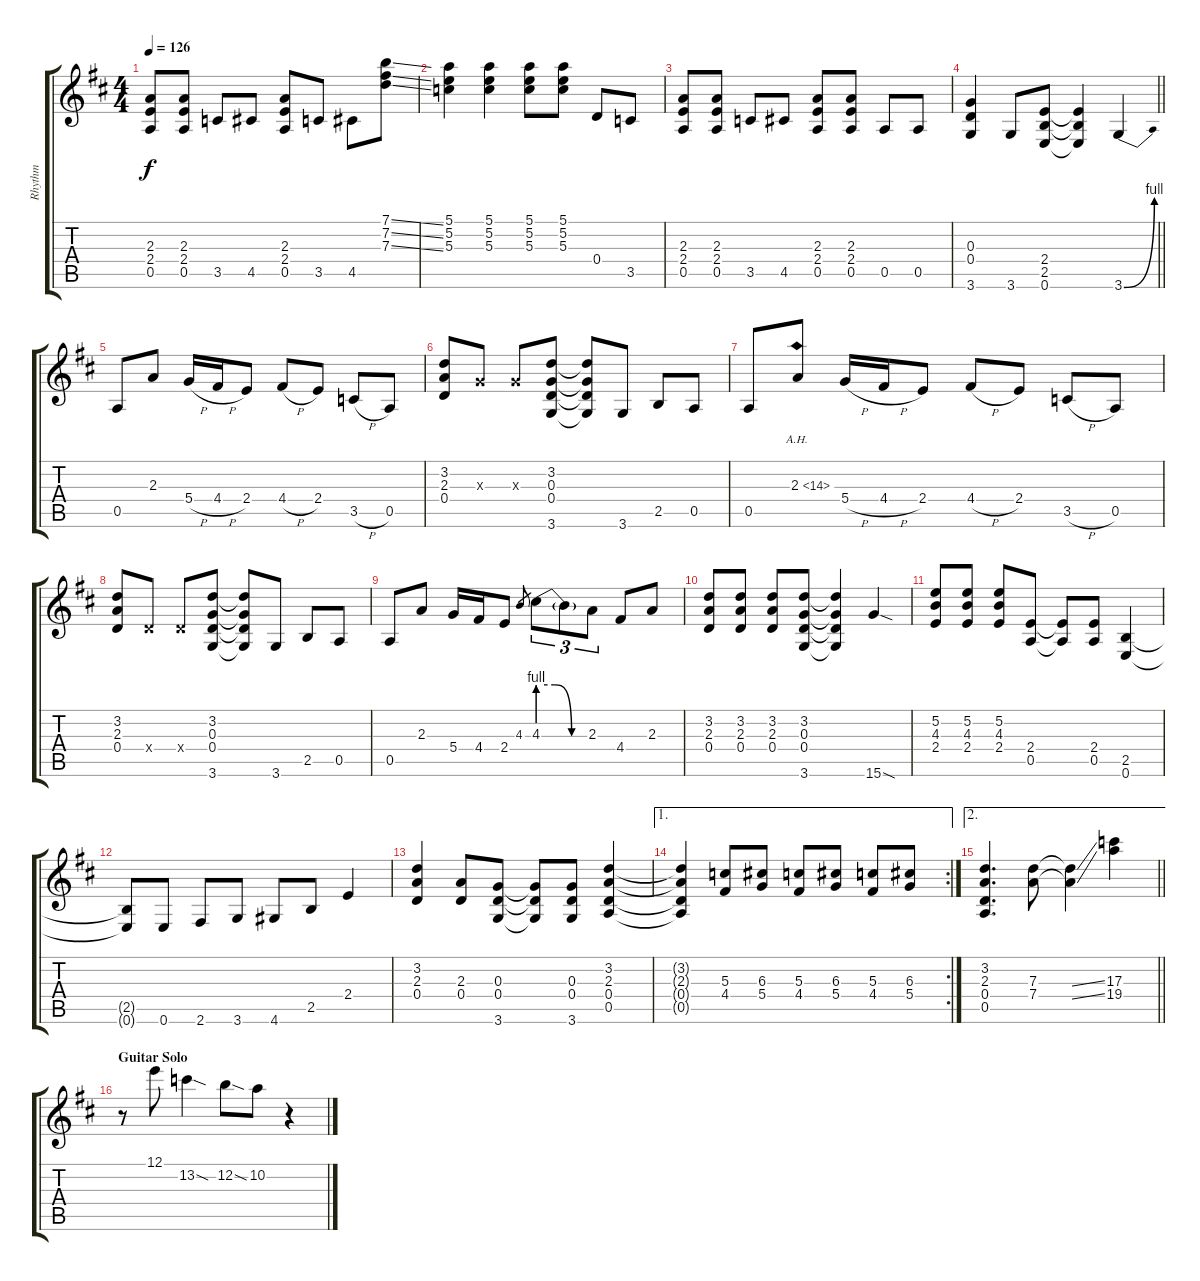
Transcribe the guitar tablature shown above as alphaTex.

\track ("Rhythm" "Rhythm") {instrument distortionguitar}
\staff {score tabs}
\tuning (E4 B3 G3 D3 A2 E2) {hide}
\ts (4 4)
\tempo 126
\clef g2
\ks d
(2.3{t} 2.4{t} 0.5{t}).8{dy f} (2.3 2.4 0.5).8 3.5.8 4.5.8 (2.3 2.4 0.5).8 3.5.8 4.5.8 (7.1{ss} 7.2{ss} 7.3{ss}).8 |
(5.1 5.2 5.3).4 (5.1 5.2 5.3).4 (5.1 5.2 5.3).8 (5.1 5.2 5.3).8 0.4.8 3.5.8 |
(2.3 2.4 0.5).8 (2.3 2.4 0.5).8 3.5.8 4.5.8 (2.3 2.4 0.5).8 (2.3 2.4 0.5).8 0.5.8 0.5.8 |
\barLineRight lightlight
(0.3 0.4 3.6).4 3.6.8 (2.4 2.5 0.6).8 (2.4{t} 2.5{t} 0.6{t}).4 3.6{be (bend 0 0 60 4)}.4 |
0.5.8 2.3.8 5.4{h}.16 4.4{h}.16 2.4.8 4.4{h}.8 2.4.8 3.5{h}.8 0.5.8 |
(3.2 2.3 0.4).8 0.3{x}.8 0.3{x}.8 (3.2 0.3 0.4 3.6).8 (3.2{t} 0.3{t} 0.4{t} 3.6{t}).8 3.6.8 2.5.8 0.5.8 |
0.5.8 2.3{ah 12}.8 5.4{h}.16 4.4{h}.16 2.4.8 4.4{h}.8 2.4.8 3.5{h}.8 0.5.8 |
(3.2 2.3 0.4).8 0.4{x}.8 0.4{x}.8 (3.2 0.3 0.4 3.6).8 (3.2{t} 0.3{t} 0.4{t} 3.6{t}).8 3.6.8 2.5.8 0.5.8 |
0.5.8 2.3.8 5.4.16 4.4.16 2.4.8 4.3.8{gr} 4.3{be (custom 0 4 20 4 40 0 60 0)}.8{tu (3 2)} 4.3{t}.8{tu (3 2)} 2.3.8{tu (3 2)} 4.4.8 2.3.8 |
(3.2 2.3 0.4).8 (3.2 2.3 0.4).8 (3.2 2.3 0.4).8 (3.2 0.3 0.4 3.6).8 (3.2{t} 0.3{t} 0.4{t} 3.6{t}).4 15.6{sod}.4 |
(5.2 4.3 2.4).8 (5.2 4.3 2.4).8 (5.2 4.3 2.4).8 (2.4 0.5).8 (2.4{t} 0.5{t}).8 (2.4 0.5).8 (2.5 0.6).4 |
(2.5{t} 0.6{t}).8 0.6.8 2.6.8 3.6.8 4.6.8 2.5.8 2.4.4 |
(3.2 2.3 0.4).4 (2.3 0.4).8 (0.3 0.4 3.6).8 (0.3{t} 0.4{t} 3.6{t}).8 (0.3 0.4 3.6).8 (3.2 2.3 0.4 0.5).4 |
\ae 1
\rc 2
(3.2{t} 2.3{t} 0.4{t} 0.5{t}).4 (5.3 4.4).8 (6.3 5.4).8 (5.3 4.4).8 (6.3 5.4).8 (5.3 4.4).8 (6.3 5.4).8 |
\ae 2
\barLineRight lightlight
(3.2 2.3 0.4 0.5).4{d} (7.3 7.4).8 (7.3{ss t} 7.4{ss t}).4 (17.3 19.4).4 |
\section ("" "Guitar Solo")
r.8 12.1.8 13.2{sod}.4 12.2{sod}.8 10.2.8 r.4
